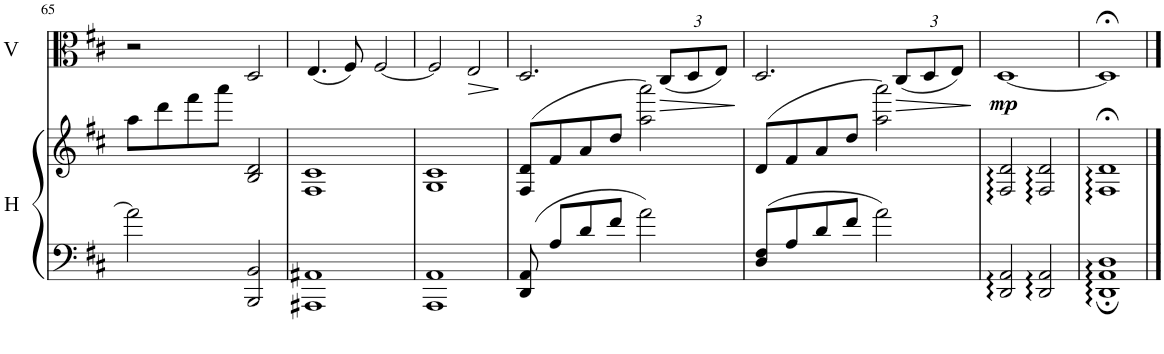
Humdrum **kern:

**kern	**kern	**kern	**dynam
*part2	*part2	*part1	*part1
*staff3	*staff2	*staff1	*staff1
*I"Harp	*	*I"Viola	*
*I'H	*	*I'V	*
!!LO:PB:g=z
*clefF4	*clefG2	*clefC3	*
*k[f#c#]	*k[f#c#]	*k[f#c#]	*
*M4/4	*M4/4	*M4/4	*
=65	=65	=65	=65
2a\]	8aa\L	2r	.
.	8ddd\	.	.
.	8fff#\	.	.
.	8aaa\J	.	.
2BBB/ 2BB/	2B/ 2d/	2D/	.
=66	=66	=66	=66
1AAA#X 1AA#X	1F# 1c#	(4.E/	.
.	.	8F#/)	.
.	.	[2F#/	.
=67	=67	=67	=67
1AAA 1AA	1G 1c#	2F#/]	.
!	!	!	!LO:HP:b
.	.	2E/	>
.	.	.	]
=68	=68	=68	=68
8DD/ 8AA/	(8F#/ 8d/L	2.D/	.
8A/L	8f#/	.	.
8d/	8a/	.	.
8f#/J	8dd/J	.	.
2a\	2aa\ 2aaa\)	.	.
*	*	*Xbrackettup	*
!	!	!	!LO:HP:b
.	.	(12C#/L	>
.	.	12D/	.
.	.	12E/J)	.
.	.	.	]
=69	=69	=69	=69
8D/ 8F#/L	(8d/L	2.D/	.
8A/	8f#/	.	.
8d/	8a/	.	.
8f#/J	8dd/J	.	.
2a\	2aa\ 2aaa\)	.	.
!	!	!	!LO:HP:b
.	.	(12C#/L	>
.	.	12D/	.
.	.	12E/J)	.
.	.	.	]
=70	=70	=70	=70
!	!	!	!LO:DY:b
2DD/:: 2AA/::	2F#/:: 2d/::	[1D	mp
2DD/:: 2AA/::	2F#/:: 2d/::	.	.
=71	=71	=71	=71
1DD::; 1AA::; 1D::;	1F#::;< 1d::;<	1D;<]	.
==	==	==	==
*-	*-	*-	*-
